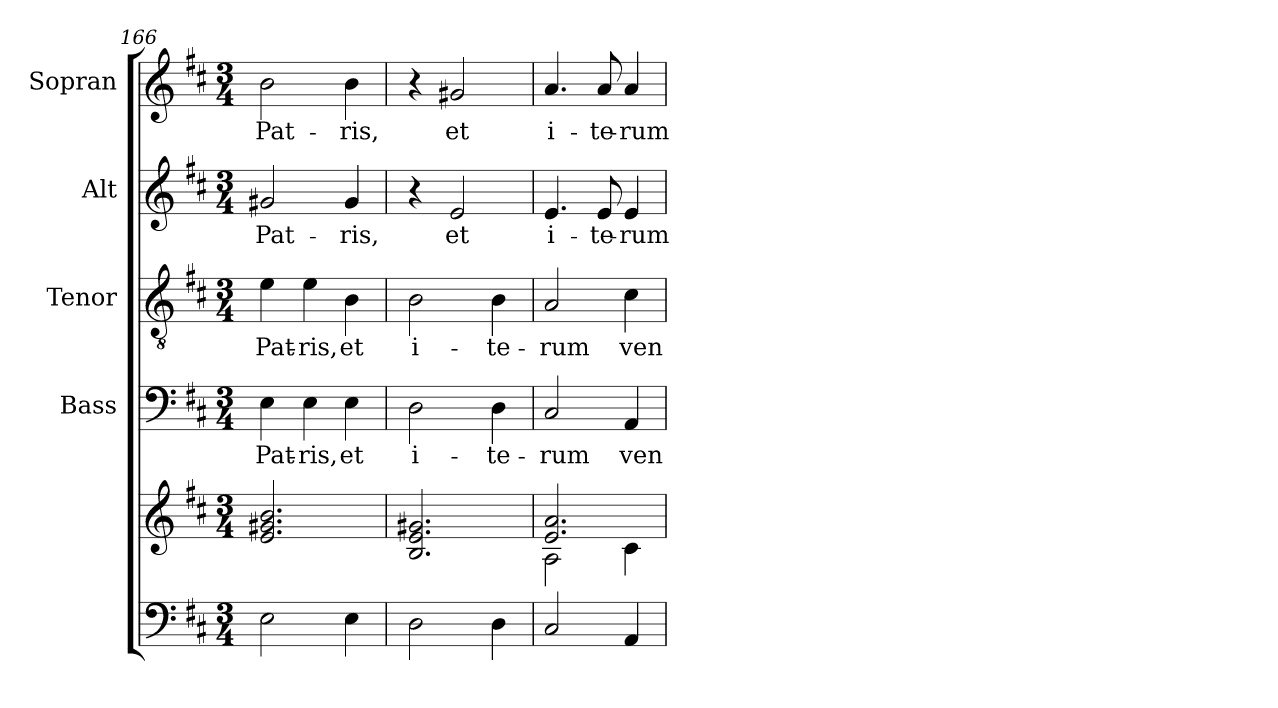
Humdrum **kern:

**kern	**kern	**kern	**text	**kern	**text	**kern	**text	**kern	**text
*part5	*part5	*part4	*part4	*part3	*part3	*part2	*part2	*part1	*part1
*staff6	*staff5	*staff4	*staff4	*staff3	*staff3	*staff2	*staff2	*staff1	*staff1
*	*	*I"Bass	*	*I"Tenor	*	*I"Alt	*	*I"Sopran	*
*	*	*I'B.	*	*I'T.	*	*I'A.	*	*I'S.	*
*clefF4	*clefG2	*clefF4	*	*clefGv2	*	*clefG2	*	*clefG2	*
*k[f#c#]	*k[f#c#]	*k[f#c#]	*	*k[f#c#]	*	*k[f#c#]	*	*k[f#c#]	*
*D:	*D:	*D:	*	*D:	*	*D:	*	*D:	*
*M3/4	*M3/4	*M3/4	*	*M3/4	*	*M3/4	*	*M3/4	*
=166	=166	=166	=166	=166	=166	=166	=166	=166	=166
!	!	!	!LO:LY:b	!	!LO:LY:b	!	!LO:LY:b	!	!LO:LY:b
2E\	2.e/ 2.g#X/ 2.b/	4E\	Pat-	4e\	Pat-	2g#X/	Pat-	2b\	Pat-
!	!	!	!LO:LY:b	!	!LO:LY:b	!	!	!	!
.	.	4E\	-ris,	4e\	-ris,	.	.	.	.
!	!	!	!LO:LY:b	!	!LO:LY:b	!	!LO:LY:b	!	!LO:LY:b
4E\	.	4E\	et	4B\	et	4g#/	-ris,	4b\	-ris,
=167	=167	=167	=167	=167	=167	=167	=167	=167	=167
!	!	!	!LO:LY:b	!	!LO:LY:b	!	!	!	!
2D\	2.B/ 2.e/ 2.g#X/	2D\	i-	2B\	i-	4r	.	4r	.
!	!	!	!	!	!	!	!LO:LY:b	!	!LO:LY:b
.	.	.	.	.	.	2e/	et	2g#X/	et
!	!	!	!LO:LY:b	!	!LO:LY:b	!	!	!	!
4D\	.	4D\	-te-	4B\	-te-	.	.	.	.
=168	=168	=168	=168	=168	=168	=168	=168	=168	=168
*	*^	*	*	*	*	*	*	*	*
!	!	!	!	!LO:LY:b	!	!LO:LY:b	!	!LO:LY:b	!	!LO:LY:b
2C#/	2.e/ 2.a/	2A\	2C#/	-rum	2A/	-rum	4.e/	i-	4.a/	i-
!	!	!	!	!	!	!	!	!LO:LY:b	!	!LO:LY:b
.	.	.	.	.	.	.	8e/	-te-	8a/	-te-
!	!	!	!	!LO:LY:b	!	!LO:LY:b	!	!LO:LY:b	!	!LO:LY:b
4AA/	.	4c#\	4AA/	ven-	4c#\	ven-	4e/	-rum	4a/	-rum
*	*v	*v	*	*	*	*	*	*	*	*
=	=	=	=	=	=	=	=	=	=
*-	*-	*-	*-	*-	*-	*-	*-	*-	*-
